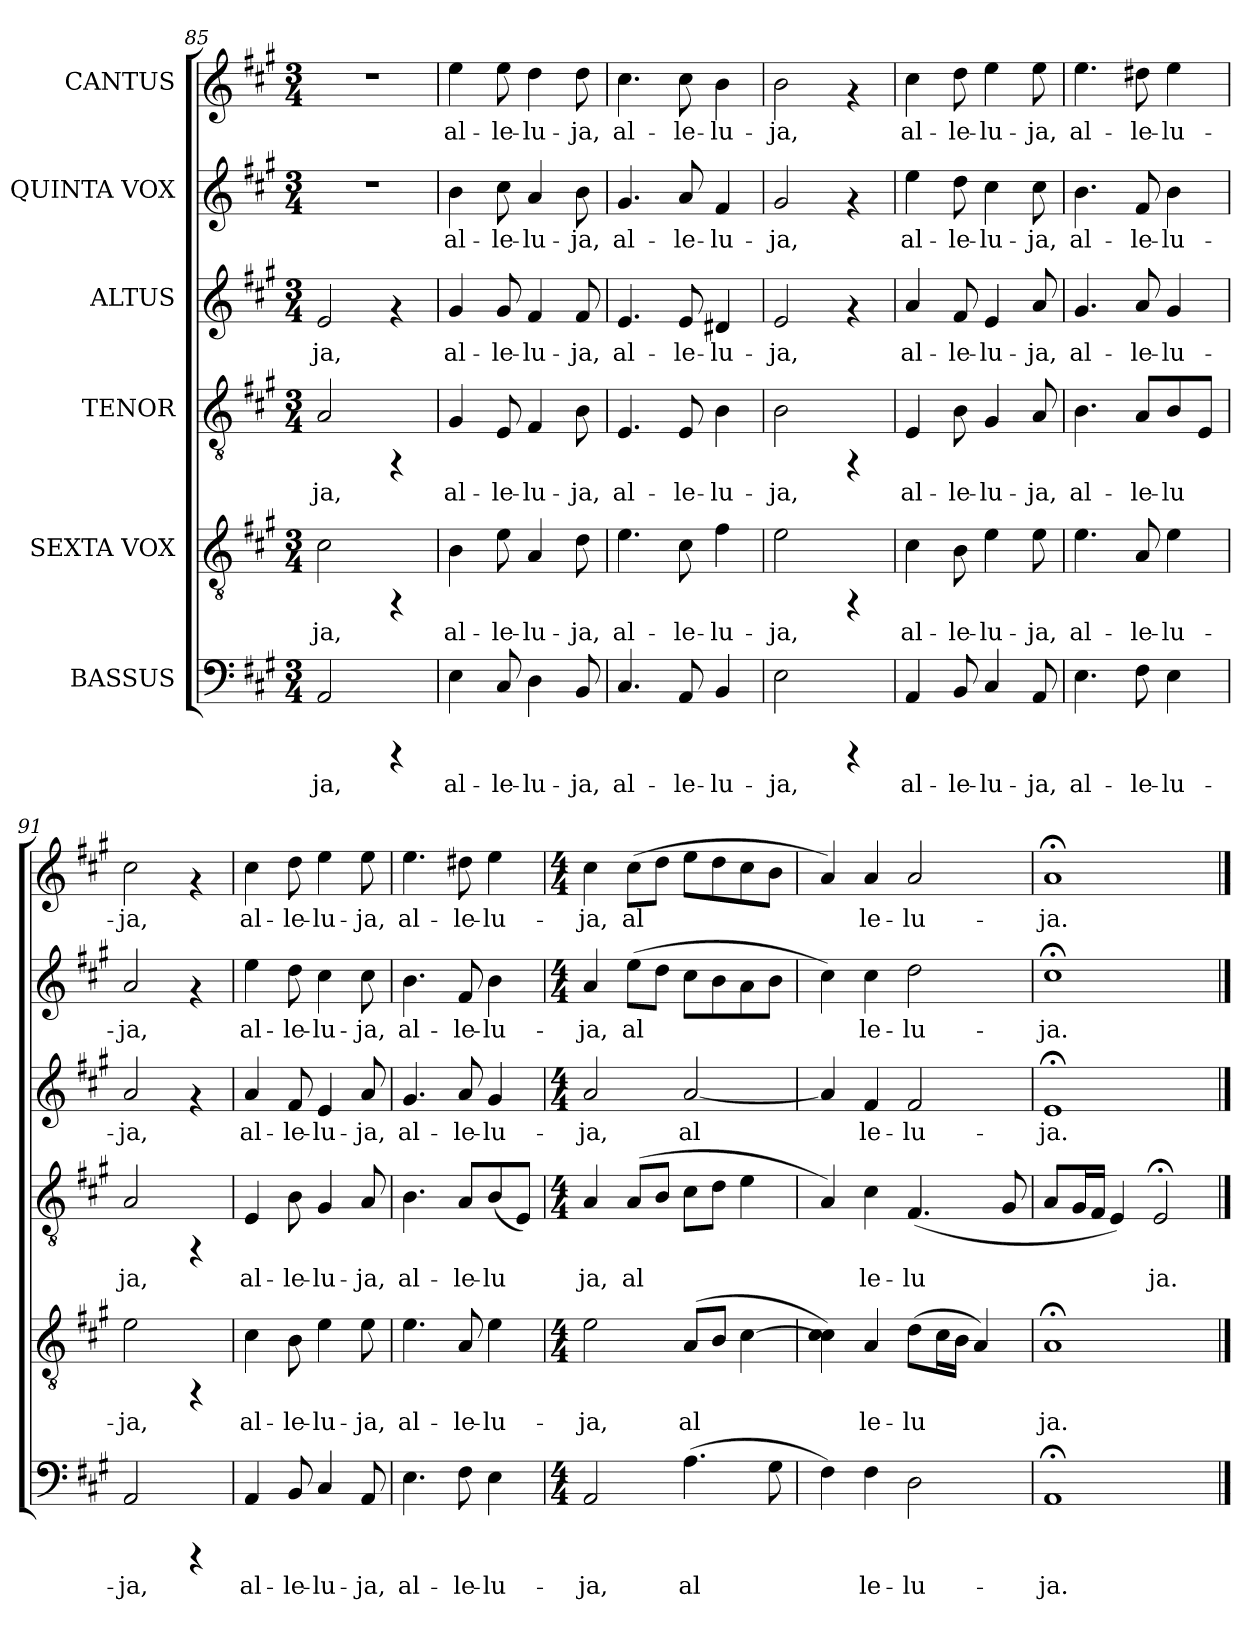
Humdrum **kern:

**kern	**text	**kern	**text	**kern	**text	**kern	**text	**kern	**text	**kern	**text
*part6	*part6	*part5	*part5	*part4	*part4	*part3	*part3	*part2	*part2	*part1	*part1
*staff6	*staff6	*staff5	*staff5	*staff4	*staff4	*staff3	*staff3	*staff2	*staff2	*staff1	*staff1
*I"BASSUS	*	*I"SEXTA VOX	*	*I"TENOR	*	*I"ALTUS	*	*I"QUINTA VOX	*	*I"CANTUS	*
*clefF4	*	*clefGv2	*	*clefGv2	*	*clefG2	*	*clefG2	*	*clefG2	*
*k[f#c#g#]	*	*k[f#c#g#]	*	*k[f#c#g#]	*	*k[f#c#g#]	*	*k[f#c#g#]	*	*k[f#c#g#]	*
*A:	*	*A:	*	*A:	*	*A:	*	*A:	*	*A:	*
*M3/4	*	*M3/4	*	*M3/4	*	*M3/4	*	*M3/4	*	*M3/4	*
=85	=85	=85	=85	=85	=85	=85	=85	=85	=85	=85	=85
!	!LO:LY:b:cj	!	!LO:LY:b:cj	!	!LO:LY:b:cj	!	!LO:LY:b:cj	!	!	!	!
2AA/	-ja,	2c#\	-ja,	2A/	-ja,	2e/	-ja,	2.r	.	2.r	.
4rCCC	.	4rFF	.	4rFF	.	4rf	.	.	.	.	.
=86	=86	=86	=86	=86	=86	=86	=86	=86	=86	=86	=86
!	!LO:LY:b:cj	!	!LO:LY:b:cj	!	!LO:LY:b:cj	!	!LO:LY:b:cj	!	!LO:LY:b:rj	!	!LO:LY:b:cj
4E\	al-	4B\	al-	4G#/	al-	4g#/	al-	4b\	al-	4ee\	al-
!	!LO:LY:b:cj	!	!LO:LY:b:cj	!	!LO:LY:b:cj	!	!LO:LY:b:cj	!	!LO:LY:b:rj	!	!LO:LY:b:cj
8C#/	-le-	8e\	-le-	8E/	-le-	8g#/	-le-	8cc#\	-le-	8ee\	-le-
!	!LO:LY:b:cj	!	!LO:LY:b:cj	!	!LO:LY:b:cj	!	!LO:LY:b:cj	!	!LO:LY:b:rj	!	!LO:LY:b:cj
4D\	-lu-	4A/	-lu-	4F#/	-lu-	4f#/	-lu-	4a/	-lu-	4dd\	-lu-
!	!LO:LY:b:cj	!	!LO:LY:b:cj	!	!LO:LY:b:cj	!	!LO:LY:b:cj	!	!LO:LY:b:rj	!	!LO:LY:b:cj
8BB/	-ja,	8d\	-ja,	8B\	-ja,	8f#/	-ja,	8b\	-ja,	8dd\	-ja,
=87	=87	=87	=87	=87	=87	=87	=87	=87	=87	=87	=87
!	!LO:LY:b:cj	!	!LO:LY:b:cj	!	!LO:LY:b:cj	!	!LO:LY:b:cj	!	!LO:LY:b:rj	!	!LO:LY:b:cj
4.C#/	al-	4.e\	al-	4.E/	al-	4.e/	al-	4.g#/	al-	4.cc#\	al-
!	!LO:LY:b:cj	!	!LO:LY:b:cj	!	!LO:LY:b:cj	!	!LO:LY:b:cj	!	!LO:LY:b:rj	!	!LO:LY:b:cj
8AA/	-le-	8c#\	-le-	8E/	-le-	8e/	-le-	8a/	-le-	8cc#\	-le-
!	!LO:LY:b:cj	!	!LO:LY:b:cj	!	!LO:LY:b:cj	!	!LO:LY:b:cj	!	!LO:LY:b:rj	!	!LO:LY:b:cj
4BB/	-lu-	4f#\	-lu-	4B\	-lu-	4d#X/	-lu-	4f#/	-lu-	4b\	-lu-
=88	=88	=88	=88	=88	=88	=88	=88	=88	=88	=88	=88
!	!LO:LY:b:cj	!	!LO:LY:b:cj	!	!LO:LY:b:cj	!	!LO:LY:b:cj	!	!LO:LY:b:rj	!	!LO:LY:b:cj
2E\	-ja,	2e\	-ja,	2B\	-ja,	2e/	-ja,	2g#/	-ja,	2b\	-ja,
4rCCC	.	4rFF	.	4rFF	.	4rf	.	4rf	.	4rf	.
=89	=89	=89	=89	=89	=89	=89	=89	=89	=89	=89	=89
!	!LO:LY:b:cj	!	!LO:LY:b:cj	!	!LO:LY:b:cj	!	!LO:LY:b:cj	!	!LO:LY:b:rj	!	!LO:LY:b:cj
4AA/	al-	4c#\	al-	4E/	al-	4a/	al-	4ee\	al-	4cc#\	al-
!	!LO:LY:b:cj	!	!LO:LY:b:cj	!	!LO:LY:b:cj	!	!LO:LY:b:cj	!	!LO:LY:b:rj	!	!LO:LY:b:cj
8BB/	-le-	8B\	-le-	8B\	-le-	8f#/	-le-	8dd\	-le-	8dd\	-le-
!	!LO:LY:b:cj	!	!LO:LY:b:cj	!	!LO:LY:b:cj	!	!LO:LY:b:cj	!	!LO:LY:b:rj	!	!LO:LY:b:cj
4C#/	-lu-	4e\	-lu-	4G#/	-lu-	4e/	-lu-	4cc#\	-lu-	4ee\	-lu-
!	!LO:LY:b:cj	!	!LO:LY:b:cj	!	!LO:LY:b:cj	!	!LO:LY:b:cj	!	!LO:LY:b:rj	!	!LO:LY:b:cj
8AA/	-ja,	8e\	-ja,	8A/	-ja,	8a/	-ja,	8cc#\	-ja,	8ee\	-ja,
!!LO:PB:g=z
=90	=90	=90	=90	=90	=90	=90	=90	=90	=90	=90	=90
!	!LO:LY:b:cj	!	!LO:LY:b:cj	!	!LO:LY:b:cj	!	!LO:LY:b:cj	!	!LO:LY:b:rj	!	!LO:LY:b:cj
4.E\	al-	4.e\	al-	4.B\	al-	4.g#/	al-	4.b\	al-	4.ee\	al-
!	!LO:LY:b:cj	!	!LO:LY:b:cj	!	!LO:LY:b:cj	!	!LO:LY:b:cj	!	!LO:LY:b:rj	!	!LO:LY:b:cj
8F#\	-le-	8A/	-le-	8A/L	-le-	8a/	-le-	8f#/	-le-	8dd#X\	-le-
!	!LO:LY:b:cj	!	!LO:LY:b:cj	!	!LO:LY:b:cj	!	!LO:LY:b:cj	!	!LO:LY:b:rj	!	!LO:LY:b:cj
4E\	-lu-	4e\	-lu-	8B/	-lu-	4g#/	-lu-	4b\	-lu-	4ee\	-lu-
!	!	!	!	!	!LO:LY:b:cj	!	!	!	!	!	!
.	.	.	.	8E/J	--	.	.	.	.	.	.
=91	=91	=91	=91	=91	=91	=91	=91	=91	=91	=91	=91
!	!LO:LY:b:cj	!	!LO:LY:b:cj	!	!LO:LY:b:cj	!	!LO:LY:b:cj	!	!LO:LY:b:rj	!	!LO:LY:b:cj
2AA/	-ja,	2e\	-ja,	2A/	-ja,	2a/	-ja,	2a/	-ja,	2cc#\	-ja,
4rCCC	.	4rFF	.	4rFF	.	4rf	.	4rf	.	4rf	.
=92	=92	=92	=92	=92	=92	=92	=92	=92	=92	=92	=92
!	!LO:LY:b:cj	!	!LO:LY:b:cj	!	!LO:LY:b:cj	!	!LO:LY:b:cj	!	!LO:LY:b:rj	!	!LO:LY:b:cj
4AA/	al-	4c#\	al-	4E/	al-	4a/	al-	4ee\	al-	4cc#\	al-
!	!LO:LY:b:cj	!	!LO:LY:b:cj	!	!LO:LY:b:cj	!	!LO:LY:b:cj	!	!LO:LY:b:rj	!	!LO:LY:b:cj
8BB/	-le-	8B\	-le-	8B\	-le-	8f#/	-le-	8dd\	-le-	8dd\	-le-
!	!LO:LY:b:cj	!	!LO:LY:b:cj	!	!LO:LY:b:cj	!	!LO:LY:b:cj	!	!LO:LY:b:rj	!	!LO:LY:b:cj
4C#/	-lu-	4e\	-lu-	4G#/	-lu-	4e/	-lu-	4cc#\	-lu-	4ee\	-lu-
!	!LO:LY:b:cj	!	!LO:LY:b:cj	!	!LO:LY:b:cj	!	!LO:LY:b:cj	!	!LO:LY:b:rj	!	!LO:LY:b:cj
8AA/	-ja,	8e\	-ja,	8A/	-ja,	8a/	-ja,	8cc#\	-ja,	8ee\	-ja,
=93	=93	=93	=93	=93	=93	=93	=93	=93	=93	=93	=93
!	!LO:LY:b:cj	!	!LO:LY:b:cj	!	!LO:LY:b:cj	!	!LO:LY:b:cj	!	!LO:LY:b:rj	!	!LO:LY:b:cj
4.E\	al-	4.e\	al-	4.B\	al-	4.g#/	al-	4.b\	al-	4.ee\	al-
!	!LO:LY:b:cj	!	!LO:LY:b:cj	!	!LO:LY:b:cj	!	!LO:LY:b:cj	!	!LO:LY:b:rj	!	!LO:LY:b:cj
8F#\	-le-	8A/	-le-	8A/L	-le-	8a/	-le-	8f#/	-le-	8dd#X\	-le-
!	!LO:LY:b:cj	!	!LO:LY:b:cj	!	!LO:LY:b:cj	!	!LO:LY:b:cj	!	!LO:LY:b:rj	!	!LO:LY:b:cj
4E\	-lu-	4e\	-lu-	(<8B/	-lu-	4g#/	-lu-	4b\	-lu-	4ee\	-lu-
!	!	!	!	!	!LO:LY:b:cj	!	!	!	!	!	!
.	.	.	.	8E/J)	--	.	.	.	.	.	.
=94	=94	=94	=94	=94	=94	=94	=94	=94	=94	=94	=94
*M4/4	*	*M4/4	*	*M4/4	*	*M4/4	*	*M4/4	*	*M4/4	*
!	!LO:LY:b:cj	!	!LO:LY:b:cj	!	!LO:LY:b:cj	!	!LO:LY:b:cj	!	!LO:LY:b:rj	!	!LO:LY:b:cj
2AA/	-ja,	2e\	-ja,	4A/	-ja,	2a/	-ja,	4a/	-ja,	4cc#\	-ja,
!	!	!	!	!	!LO:LY:b:cj	!	!	!	!LO:LY:b:rj	!	!LO:LY:b:cj
.	.	.	.	(>8A/L	al-	.	.	(>8ee\L	al-	(>8cc#\L	al-
!	!	!	!	!	!LO:LY:b:cj	!	!	!	!LO:LY:b:rj	!	!LO:LY:b:cj
.	.	.	.	8B/J	--	.	.	8dd\J	--	8dd\J	--
!	!LO:LY:b:cj	!	!LO:LY:b:cj	!	!LO:LY:b:cj	!	!LO:LY:b:cj	!	!LO:LY:b:rj	!	!LO:LY:b:cj
(>4.A\	al-	(>8A/L	al-	8c#\L	--	[<2a/	al-	8cc#\L	--	8ee\L	--
!	!	!	!LO:LY:b:cj	!	!LO:LY:b:cj	!	!	!	!LO:LY:b:rj	!	!LO:LY:b:cj
.	.	8B/J	--	8d\J	--	.	.	8b\	--	8dd\	--
!	!	!	!LO:LY:b:cj	!	!LO:LY:b:cj	!	!	!	!LO:LY:b:rj	!	!LO:LY:b:cj
.	.	[>4c#\	--	4e\	--	.	.	8a\	--	8cc#\	--
!	!LO:LY:b:cj	!	!	!	!	!	!	!	!LO:LY:b:rj	!	!LO:LY:b:cj
8G#\	--	.	.	.	.	.	.	8b\J	--	8b\J	--
=95	=95	=95	=95	=95	=95	=95	=95	=95	=95	=95	=95
!	!LO:LY:b:cj	!	!LO:LY:b:cj	!	!LO:LY:b:cj	!	!LO:LY:b:cj	!	!LO:LY:b:rj	!	!LO:LY:b:cj
4F#\)	--	4c#\ 4c#\])	--	4A/)	--	4a/]	--	4cc#\)	--	4a/)	--
!	!LO:LY:b:cj	!	!LO:LY:b:cj	!	!LO:LY:b:cj	!	!LO:LY:b:cj	!	!LO:LY:b:rj	!	!LO:LY:b:cj
4F#\	-le-	4A/	-le-	4c#\	-le-	4f#/	-le-	4cc#\	-le-	4a/	-le-
!	!LO:LY:b:cj	!	!LO:LY:b:cj	!	!LO:LY:b:cj	!	!LO:LY:b:cj	!	!LO:LY:b:rj	!	!LO:LY:b:cj
2D\	-lu-	(>8d\L	-lu-	(<4.F#/	-lu-	2f#/	-lu-	2dd\	-lu-	2a/	-lu-
!	!	!	!LO:LY:b:cj	!	!	!	!	!	!	!	!
.	.	16c#\	--	.	.	.	.	.	.	.	.
!	!	!	!LO:LY:b:cj	!	!	!	!	!	!	!	!
.	.	16B\J	--	.	.	.	.	.	.	.	.
!	!	!	!LO:LY:b:cj	!	!	!	!	!	!	!	!
.	.	4A/)	--	.	.	.	.	.	.	.	.
!	!	!	!	!	!LO:LY:b:cj	!	!	!	!	!	!
.	.	.	.	8G#/	--	.	.	.	.	.	.
=96	=96	=96	=96	=96	=96	=96	=96	=96	=96	=96	=96
!	!LO:LY:b:cj	!	!LO:LY:b:cj	!	!LO:LY:b:cj	!	!LO:LY:b:cj	!	!LO:LY:b:rj	!	!LO:LY:b:cj
1AA;<	-ja.	1A;<	-ja.	8A/L	--	1e;<	-ja.	1cc#;<	-ja.	1a;<	-ja.
!	!	!	!	!	!LO:LY:b:cj	!	!	!	!	!	!
.	.	.	.	16G#/	--	.	.	.	.	.	.
!	!	!	!	!	!LO:LY:b:cj	!	!	!	!	!	!
.	.	.	.	16F#/J	--	.	.	.	.	.	.
!	!	!	!	!	!LO:LY:b:cj	!	!	!	!	!	!
.	.	.	.	4E/)	--	.	.	.	.	.	.
!	!	!	!	!	!LO:LY:b:cj	!	!	!	!	!	!
.	.	.	.	2E;</	-ja.	.	.	.	.	.	.
==	==	==	==	==	==	==	==	==	==	==	==
*-	*-	*-	*-	*-	*-	*-	*-	*-	*-	*-	*-
